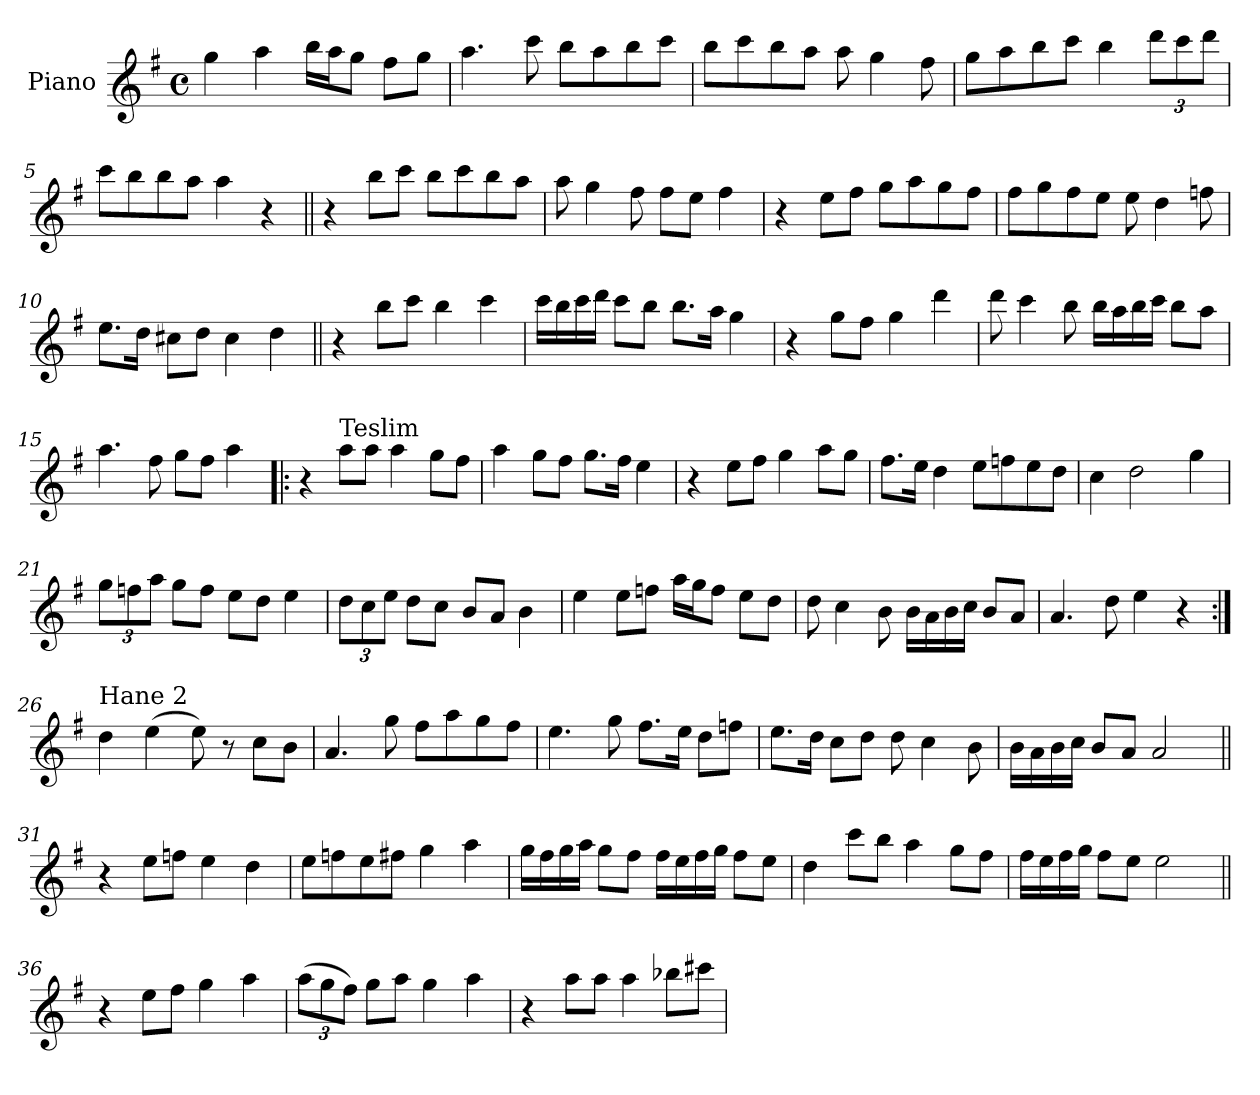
**kern
*part1
*staff1
*I"Piano
*I'Pno.
*clefG2
*k[f#]
*M4/4
*met(c)
=1
4gg\
4aa\
16bb\LL
16aa\J
8gg\J
8ff#\L
8gg\J
=2
4.aa\
8ccc\
8bb\L
8aa\
8bb\
8ccc\J
=3
8bb\L
8ccc\
8bb\
8aa\J
8aa\
4gg\
8ff#\
=4
8gg\L
8aa\
8bb\
8ccc\J
4bb\
*Xbrackettup
12ddd\L
12ccc\
12ddd\J
!!LO:LB:g=z
=5
8ccc\L
8bb\
8bb\
8aa\J
4aa\
4r
=6||
4r
8bb\L
8ccc\J
8bb\L
8ccc\
8bb\
8aa\J
=7
8aa\
4gg\
8ff#\
8ff#\L
8ee\J
4ff#\
=8
4r
8ee\L
8ff#\J
8gg\L
8aa\
8gg\
8ff#\J
=9
8ff#\L
8gg\
8ff#\
8ee\J
8ee\
4dd\
8ffn\
!!LO:LB:g=z
=10
8.ee\L
16dd\Jk
8cc#X\L
8dd\J
4cc#\
4dd\
=11||
4r
8bb\L
8ccc\J
4bb\
4ccc\
=12
16ccc\LL
16bb\
16ccc\
16ddd\JJ
8ccc\L
8bb\J
8.bb\L
16aa\Jk
4gg\
=13
4r
8gg\L
8ff#\J
4gg\
4ddd\
=14
8ddd\
4ccc\
8bb\
16bb\LL
16aa\
16bb\
16ccc\JJ
8bb\L
8aa\J
!!LO:LB:g=z
=15
4.aa\
8ff#\
8gg\L
8ff#\J
4aa\
=16!|:
4r
!LO:TX:a:t=Teslim
8aa\L
8aa\J
4aa\
8gg\L
8ff#\J
=17
4aa\
8gg\L
8ff#\J
8.gg\L
16ff#\Jk
4ee\
=18
4r
8ee\L
8ff#\J
4gg\
8aa\L
8gg\J
=19
8.ff#\L
16ee\Jk
4dd\
8ee\L
8ffn\
8ee\
8dd\J
=20
4cc\
2dd\
4gg\
!!LO:LB:g=z
=21
12gg\L
12ffn\
12aa\J
8gg\L
8ff\J
8ee\L
8dd\J
4ee\
=22
12dd\L
12cc\
12ee\J
8dd\L
8cc\J
8b/L
8a/J
4b\
=23
4ee\
8ee\L
8ffn\J
16aa\LL
16gg\J
8ff\J
8ee\L
8dd\J
=24
8dd\
4cc\
8b\
16b\LL
16a\
16b\
16cc\JJ
8b/L
8a/J
=25
4.a/
8dd\
4ee\
4r
!!LO:LB:g=z
=26:|!
!LO:TX:a:t=Hane 2
4dd\
(>4ee\
8ee\)
8r
8cc\L
8b\J
=27
4.a/
8gg\
8ff#\L
8aa\
8gg\
8ff#\J
=28
4.ee\
8gg\
8.ff#\L
16ee\Jk
8dd\L
8ffn\J
=29
8.ee\L
16dd\Jk
8cc\L
8dd\J
8dd\
4cc\
8b\
=30
16b\LL
16a\
16b\
16cc\JJ
8b/L
8a/J
2a/
!!LO:LB:g=z
=31||
4r
8ee\L
8ffn\J
4ee\
4dd\
=32
8ee\L
8ffn\
8ee\
8ff#X\J
4gg\
4aa\
=33
16gg\LL
16ff#\
16gg\
16aa\JJ
8gg\L
8ff#\J
16ff#\LL
16ee\
16ff#\
16gg\JJ
8ff#\L
8ee\J
=34
4dd\
8ccc\L
8bb\J
4aa\
8gg\L
8ff#\J
=35
16ff#\LL
16ee\
16ff#\
16gg\JJ
8ff#\L
8ee\J
2ee\
!!LO:LB:g=z
=36||
4r
8ee\L
8ff#\J
4gg\
4aa\
=37
(>12aa\L
12gg\
12ff#\J)
8gg\L
8aa\J
4gg\
4aa\
=38
4r
8aa\L
8aa\J
4aa\
8bb-X\L
8ccc#X\J
=
*-
